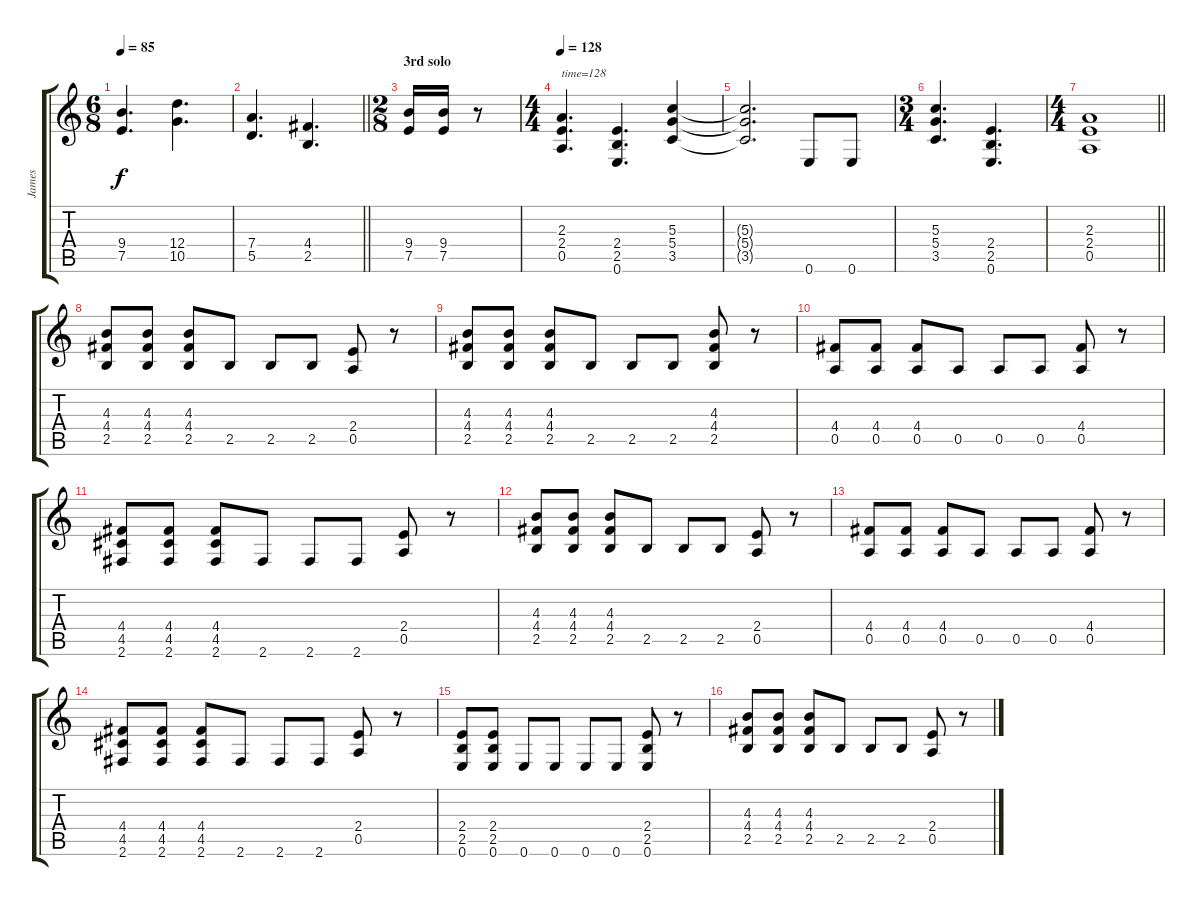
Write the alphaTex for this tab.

\track ("James" "James") {instrument distortionguitar}
\staff {score tabs}
\tuning (E4 B3 G3 D3 A2 E2) {hide}
\ts (6 8)
\tempo 85
\clef g2
\ks c
(9.4 7.5).4{d dy f} (12.4 10.5).4{d} |
\barLineRight lightlight
(7.4 5.5).4{d} (4.4 2.5).4{d} |
\ts (2 8)
\section ("" "3rd solo")
(9.4 7.5).16{volume 15} (9.4 7.5).16 r.8 |
\ts (4 4)
\tempo 128
(2.3 2.4 0.5).4{d txt "time=128"} (2.4 2.5 0.6).4{d} (5.3 5.4 3.5).4 |
(5.3{t} 5.4{t} 3.5{t}).2{d} 0.6.8 0.6.8 |
\ts (3 4)
(5.3 5.4 3.5).4{d} (2.4 2.5 0.6).4{d} |
\ts (4 4)
\barLineRight lightlight
(2.3 2.4 0.5).1 |
(4.3 4.4 2.5).8 (4.3 4.4 2.5).8 (4.3 4.4 2.5).8 2.5.8 2.5.8 2.5.8 (2.4 0.5).8 r.8 |
(4.3 4.4 2.5).8 (4.3 4.4 2.5).8 (4.3 4.4 2.5).8 2.5.8 2.5.8 2.5.8 (4.3 4.4 2.5).8 r.8 |
(4.4 0.5).8 (4.4 0.5).8 (4.4 0.5).8 0.5.8 0.5.8 0.5.8 (4.4 0.5).8 r.8 |
(4.4 4.5 2.6).8 (4.4 4.5 2.6).8 (4.4 4.5 2.6).8 2.6.8 2.6.8 2.6.8 (2.4 0.5).8 r.8 |
(4.3 4.4 2.5).8 (4.3 4.4 2.5).8 (4.3 4.4 2.5).8 2.5.8 2.5.8 2.5.8 (2.4 0.5).8 r.8 |
(4.4 0.5).8 (4.4 0.5).8 (4.4 0.5).8 0.5.8 0.5.8 0.5.8 (4.4 0.5).8 r.8 |
(4.4 4.5 2.6).8 (4.4 4.5 2.6).8 (4.4 4.5 2.6).8 2.6.8 2.6.8 2.6.8 (2.4 0.5).8 r.8 |
(2.4 2.5 0.6).8 (2.4 2.5 0.6).8 0.6.8 0.6.8 0.6.8 0.6.8 (2.4 2.5 0.6).8 r.8 |
(4.3 4.4 2.5).8 (4.3 4.4 2.5).8 (4.3 4.4 2.5).8 2.5.8 2.5.8 2.5.8 (2.4 0.5).8 r.8
